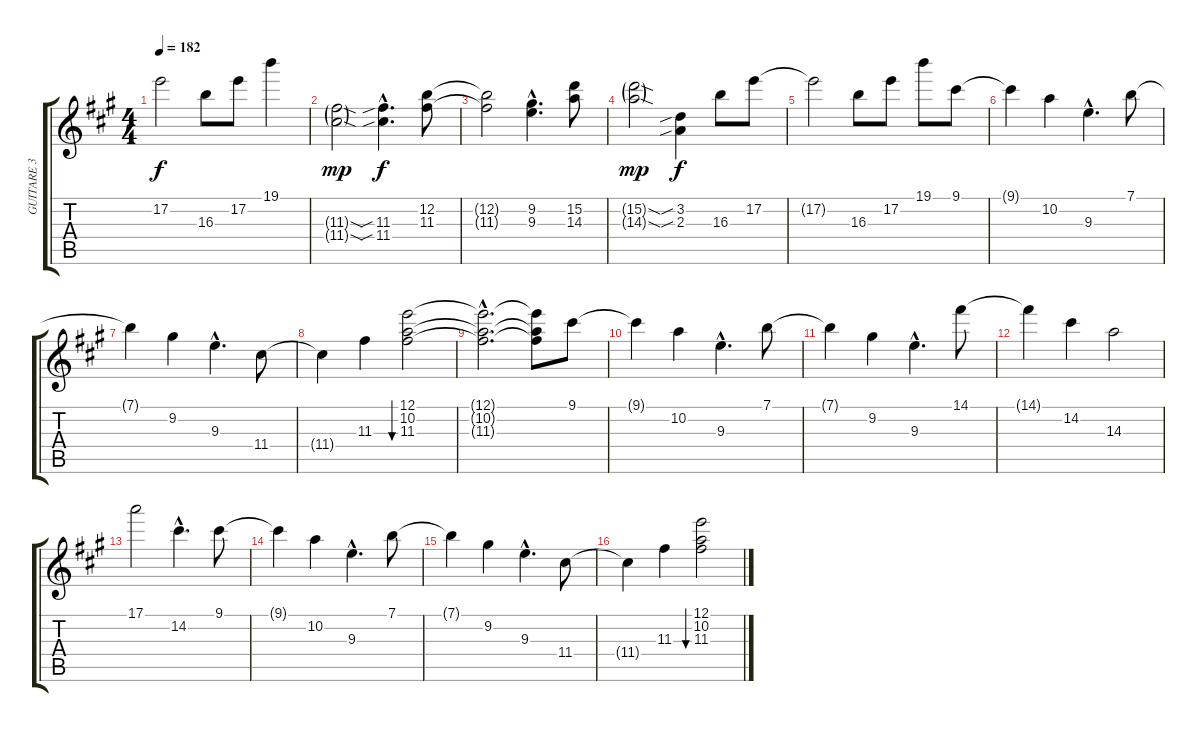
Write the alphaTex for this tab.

\track ("GUITARE 3" "GUITARE 3") {instrument distortionguitar}
\staff {score tabs}
\tuning (E4 B3 G3 D3 A2 E2) {hide}
\ts (4 4)
\tempo 182
\clef g2
\ks a
17.2{t}.2{dy f} 16.3.8 17.2.8 19.1.4 |
(11.3{sod g} 11.4{sod g}).2{dy mp} (11.3{sib hac} 11.4{sib hac}).4{d dy f} (12.2 11.3).8 |
(12.2{t} 11.3{t}).2 (9.2{hac} 9.3{hac}).4{d} (15.2 14.3).8 |
(15.2{sod g} 14.3{sod g}).2{dy mp} (3.2{sib} 2.3{sib}).4{dy f} 16.3.8 17.2.8 |
17.2{t}.2 16.3.8 17.2.8 19.1.8 9.1.8{volume 10 instrument electricguitarclean} |
9.1{t}.4 10.2.4 9.3{hac}.4{d} 7.1.8 |
7.1{t}.4 9.2.4 9.3{hac}.4{d} 11.4.8 |
11.4{t}.4 11.3.4 (12.1 10.2 11.3).2{bu 240} |
(12.1{hac t} 10.2{hac t} 11.3{hac t}).2{d} (12.1{t} 10.2{t} 11.3{t}).8 9.1.8 |
9.1{t}.4 10.2.4 9.3{hac}.4{d} 7.1.8 |
7.1{t}.4 9.2.4 9.3{hac}.4{d} 14.1.8 |
14.1{t}.4 14.2.4 14.3.2 |
17.1.2 14.2{hac}.4{d} 9.1.8 |
9.1{t}.4 10.2.4 9.3{hac}.4{d} 7.1.8 |
7.1{t}.4 9.2.4 9.3{hac}.4{d} 11.4.8 |
11.4{t}.4 11.3.4 (12.1 10.2 11.3).2{bu 240}
